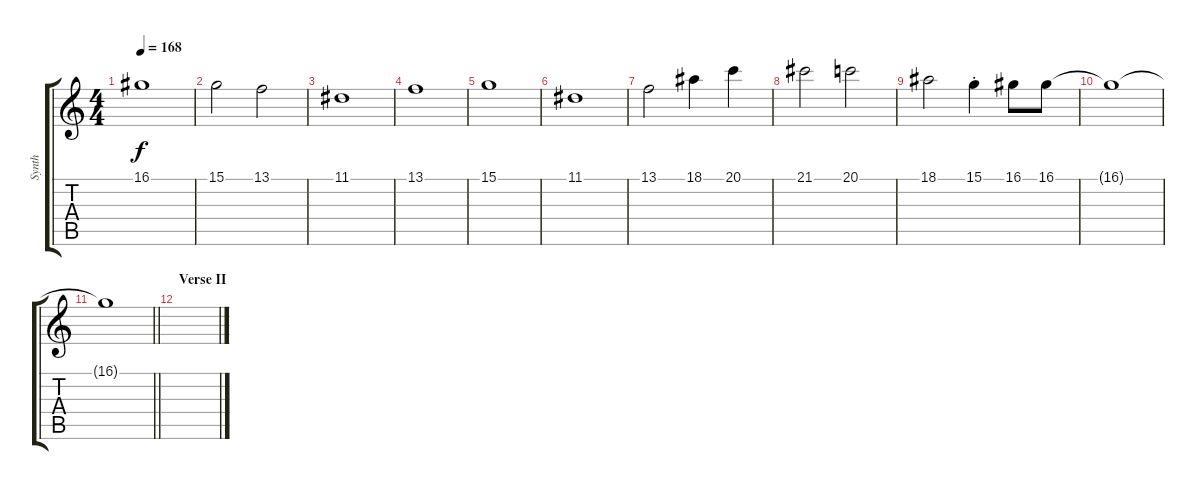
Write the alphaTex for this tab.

\track ("Synth" "Synth") {instrument lead2sawtooth}
\staff {score tabs}
\tuning (E4 B3 G3 D3 A2 E2) {hide}
\ts (4 4)
\tempo 168
\clef g2
\ks c
16.1{t}.1{dy f} |
15.1.2 13.1.2 |
11.1.1 |
13.1.1 |
15.1.1 |
11.1.1 |
13.1.2 18.1.4 20.1.4 |
21.1.2 20.1.2 |
18.1.2 15.1{st}.4 16.1.8 16.1.8 |
16.1{t}.1 |
\barLineRight lightlight
16.1{t}.1 |
\section ("" "Verse II")
